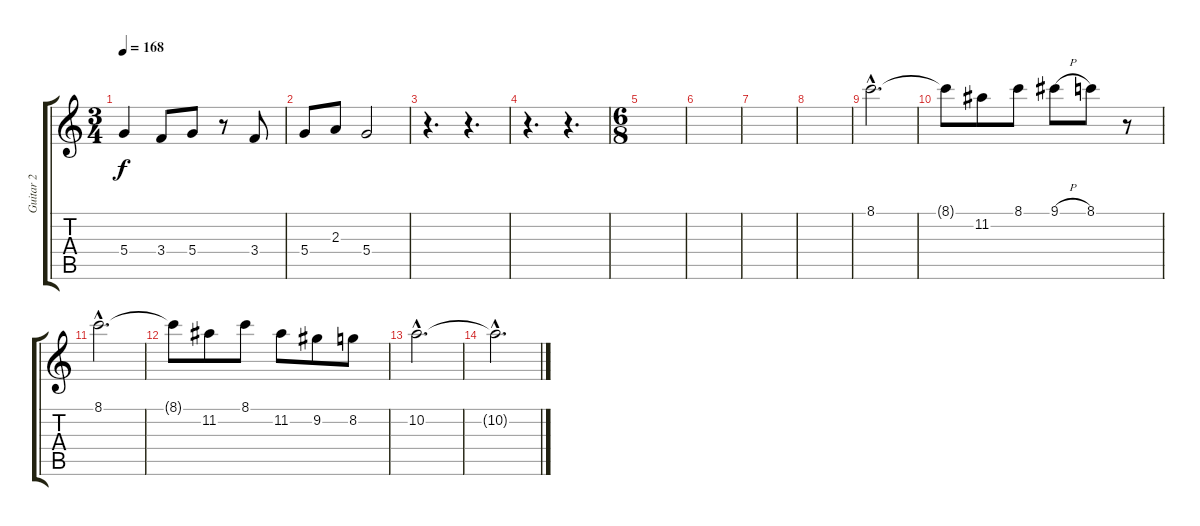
\track ("Guitar 2" "Guitar 2") {instrument electricguitarjazz}
\staff {score tabs}
\tuning (E4 B3 G3 D3 A2 E2) {hide}
\ts (3 4)
\tempo 168
\clef g2
\ks c
5.4.4{dy f} 3.4.8 5.4.8 r.8 3.4.8 |
5.4.8 2.3.8 5.4.2 |
r.4{d} r.4{d} |
r.4{d} r.4{d} |
\ts (6 8)
|
|
|
|
8.1{hac}.2{d} |
8.1{t}.8 11.2.8 8.1.8 9.1{h}.8 8.1.8 r.8 |
8.1{hac}.2{d} |
8.1{t}.8 11.2.8 8.1.8 11.2.8 9.2.8 8.2.8 |
10.2{hac}.2{d} |
10.2{hac t}.2{d}
